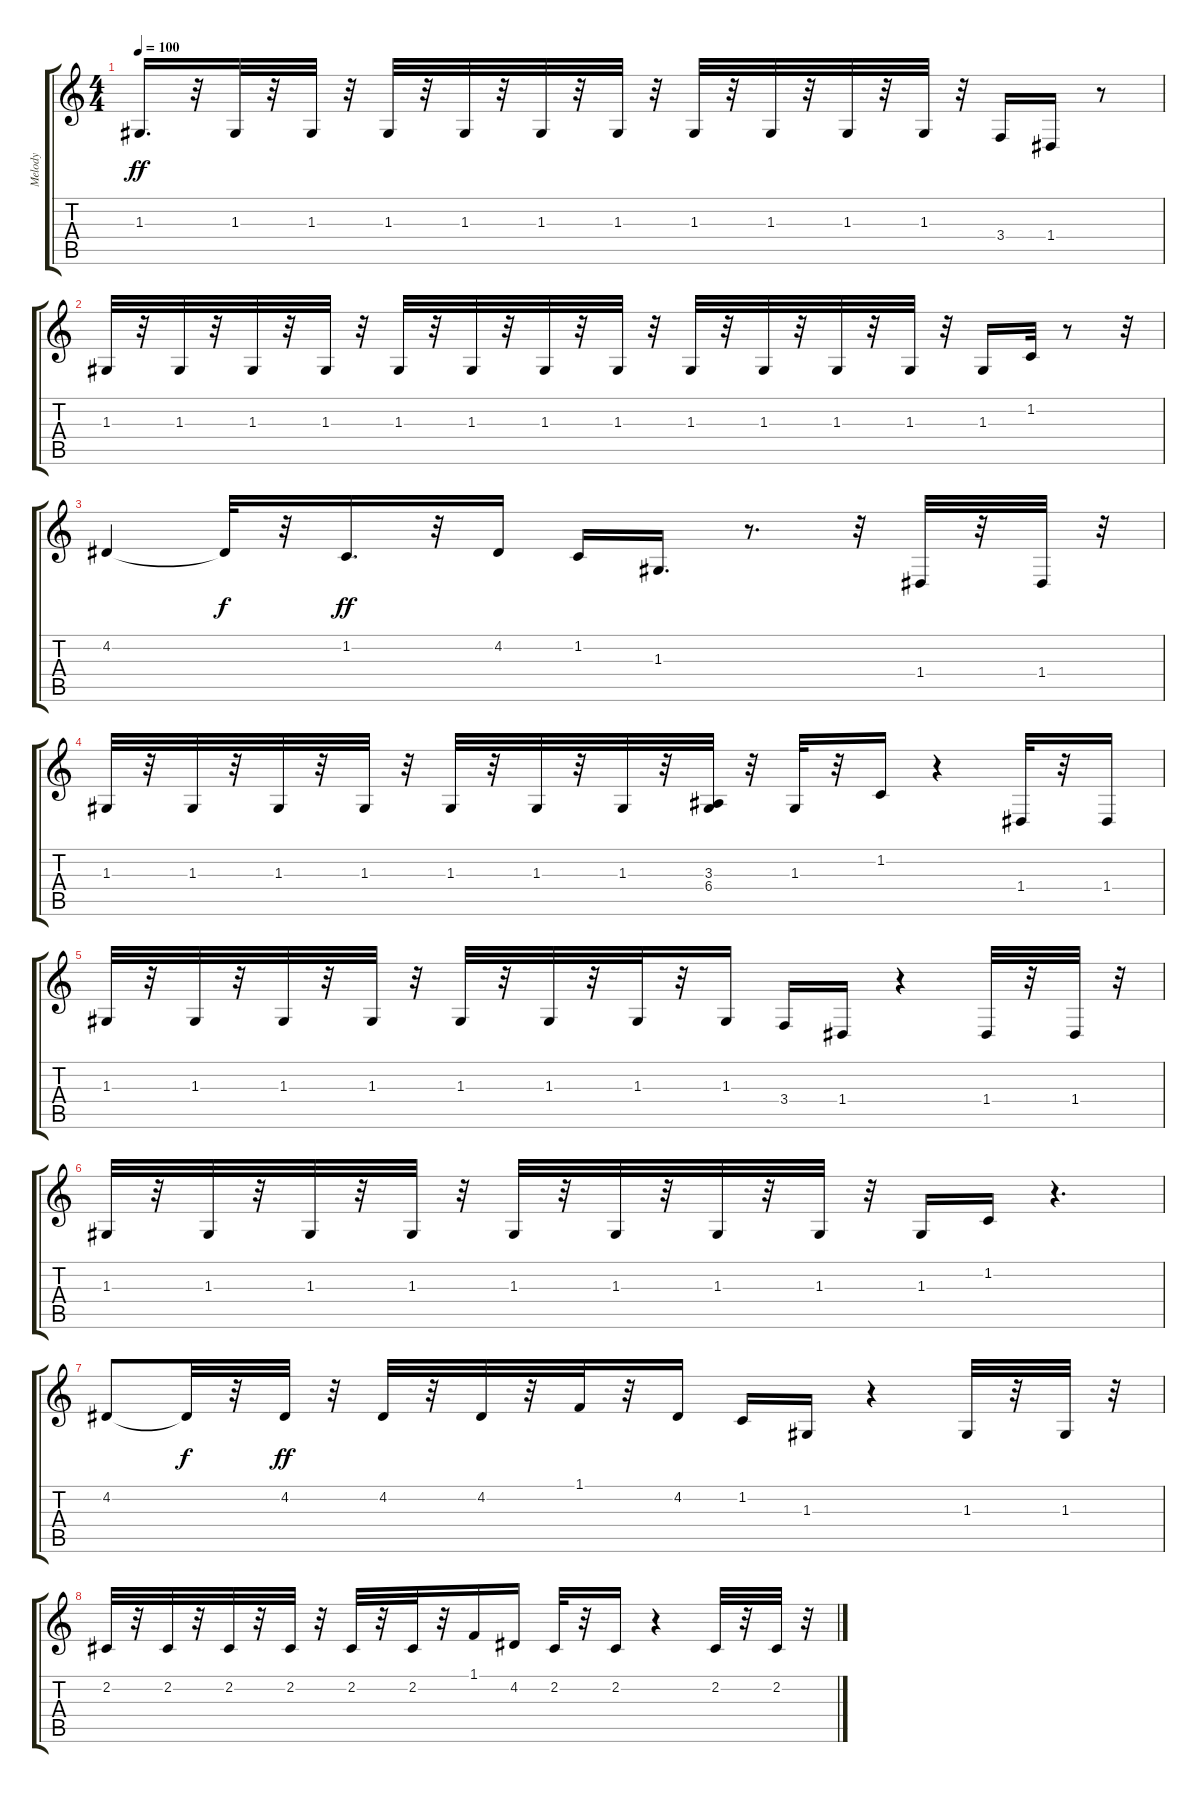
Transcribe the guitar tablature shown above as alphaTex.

\track ("Melody" "Melody") {instrument flute}
\staff {score tabs}
\tuning (E4 B3 G3 D3 A2 E2) {hide}
\ts (4 4)
\tempo 100
\clef g2
\ks c
1.3.16{d dy ff} r.32 1.3.32 r.32 1.3.32 r.32 1.3.32 r.32 1.3.32 r.32 1.3.32 r.32 1.3.32 r.32 1.3.32 r.32 1.3.32 r.32 1.3.32 r.32 1.3.32 r.32 3.4.16 1.4.16 r.8 |
1.3.32 r.32 1.3.32 r.32 1.3.32 r.32 1.3.32 r.32 1.3.32 r.32 1.3.32 r.32 1.3.32 r.32 1.3.32 r.32 1.3.32 r.32 1.3.32 r.32 1.3.32 r.32 1.3.32 r.32 1.3.16 1.2.32 r.8 r.32 |
4.2.4 4.2{t}.32{dy f} r.32 1.2.16{d dy ff} r.32 4.2.16 1.2.16 1.3.16{d} r.8{d} r.32 1.4.32 r.32 1.4.32 r.32 |
1.3.32 r.32 1.3.32 r.32 1.3.32 r.32 1.3.32 r.32 1.3.32 r.32 1.3.32 r.32 1.3.32 r.32 (3.3 6.4).32 r.32 1.3.32 r.32 1.2.16 r.4 1.4.32 r.32 1.4.16 |
1.3.32 r.32 1.3.32 r.32 1.3.32 r.32 1.3.32 r.32 1.3.32 r.32 1.3.32 r.32 1.3.32 r.32 1.3.16 3.4.16 1.4.16 r.4 1.4.32 r.32 1.4.32 r.32 |
1.3.32 r.32 1.3.32 r.32 1.3.32 r.32 1.3.32 r.32 1.3.32 r.32 1.3.32 r.32 1.3.32 r.32 1.3.32 r.32 1.3.16 1.2.16 r.4{d} |
4.2.8 4.2{t}.32{dy f} r.32 4.2.32{dy ff} r.32 4.2.32 r.32 4.2.32 r.32 1.1.32 r.32 4.2.16 1.2.16 1.3.16 r.4 1.3.32 r.32 1.3.32 r.32 |
2.2.32 r.32 2.2.32 r.32 2.2.32 r.32 2.2.32 r.32 2.2.32 r.32 2.2.32 r.32 1.1.16 4.2.16 2.2.32 r.32 2.2.16 r.4 2.2.32 r.32 2.2.32 r.32
